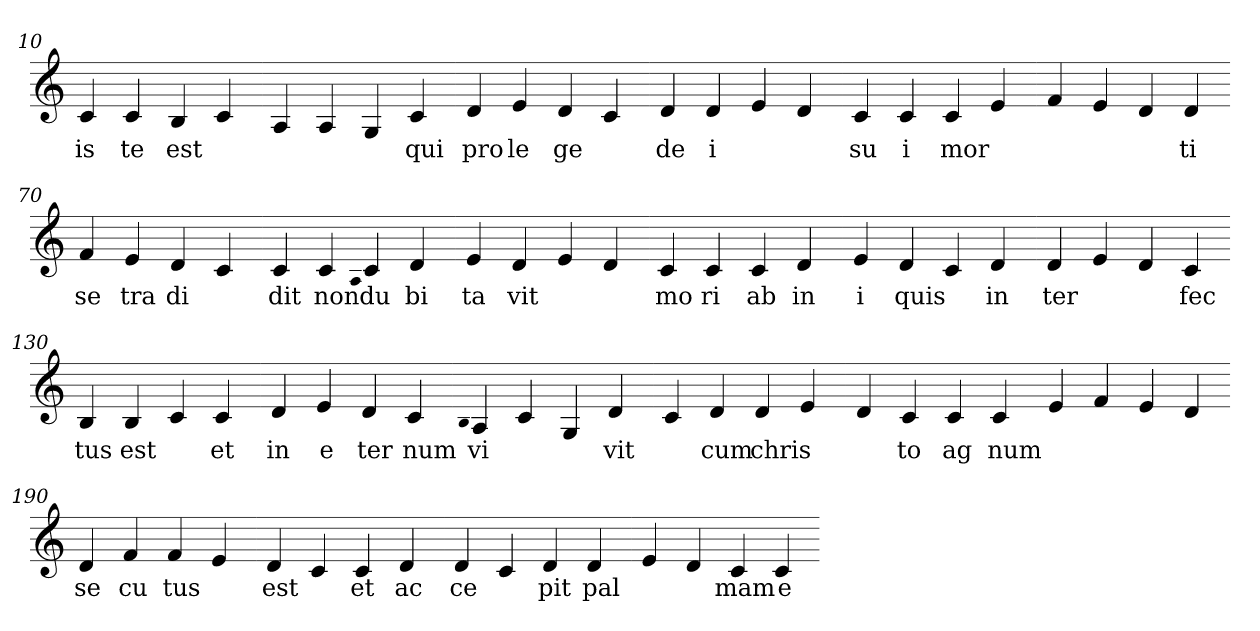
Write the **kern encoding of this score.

**kern	**text
*part1	*part1
*staff1	*staff1
*clefG2	*
=10.	=10.
4c	is
4c	te
4B	est
4c	.
=20.-	=20.-
4A	.
4A	.
4G	.
4c	qui
=30.-	=30.-
4d	pro
4e	le
4d	ge
4c	.
=40.-	=40.-
4d	de
4d	i
4e	.
4d	.
=50.-	=50.-
4c	su
4c	i
4c	mor
4e	.
=60.-	=60.-
4f	.
4e	.
4d	.
4d	ti
=70.-	=70.-
4f	se
4e	tra
4d	di
4c	.
=80.-	=80.-
4c	dit
4c	non
qqA	.
4c	du
4d	bi
=90.-	=90.-
4e	ta
4d	vit
4e	.
4d	.
=100.-	=100.-
4c	mo
4c	ri
4c	ab
4d	in
=110.-	=110.-
4e	i
4d	quis
4c	.
4d	in
=120.-	=120.-
4d	ter
4e	.
4d	.
4c	fec
=130.-	=130.-
4B	tus
4B	est
4c	.
4c	et
=140.-	=140.-
4d	in
4e	e
4d	ter
4c	num
=150.-	=150.-
qqB	.
4A	vi
4c	.
4G	.
4d	vit
=160.-	=160.-
4c	.
4d	cum
4d	chris
4e	.
=170.-	=170.-
4d	.
4c	to
4c	ag
4c	num
=180.-	=180.-
4e	.
4f	.
4e	.
4d	.
=190.-	=190.-
4d	se
4f	cu
4f	tus
4e	.
=200.-	=200.-
4d	est
4c	.
4c	et
4d	ac
=210.-	=210.-
4d	ce
4c	.
4d	pit
4d	pal
=220.-	=220.-
4e	.
4d	.
4c	mam
4c	e
=-	=-
*-	*-
